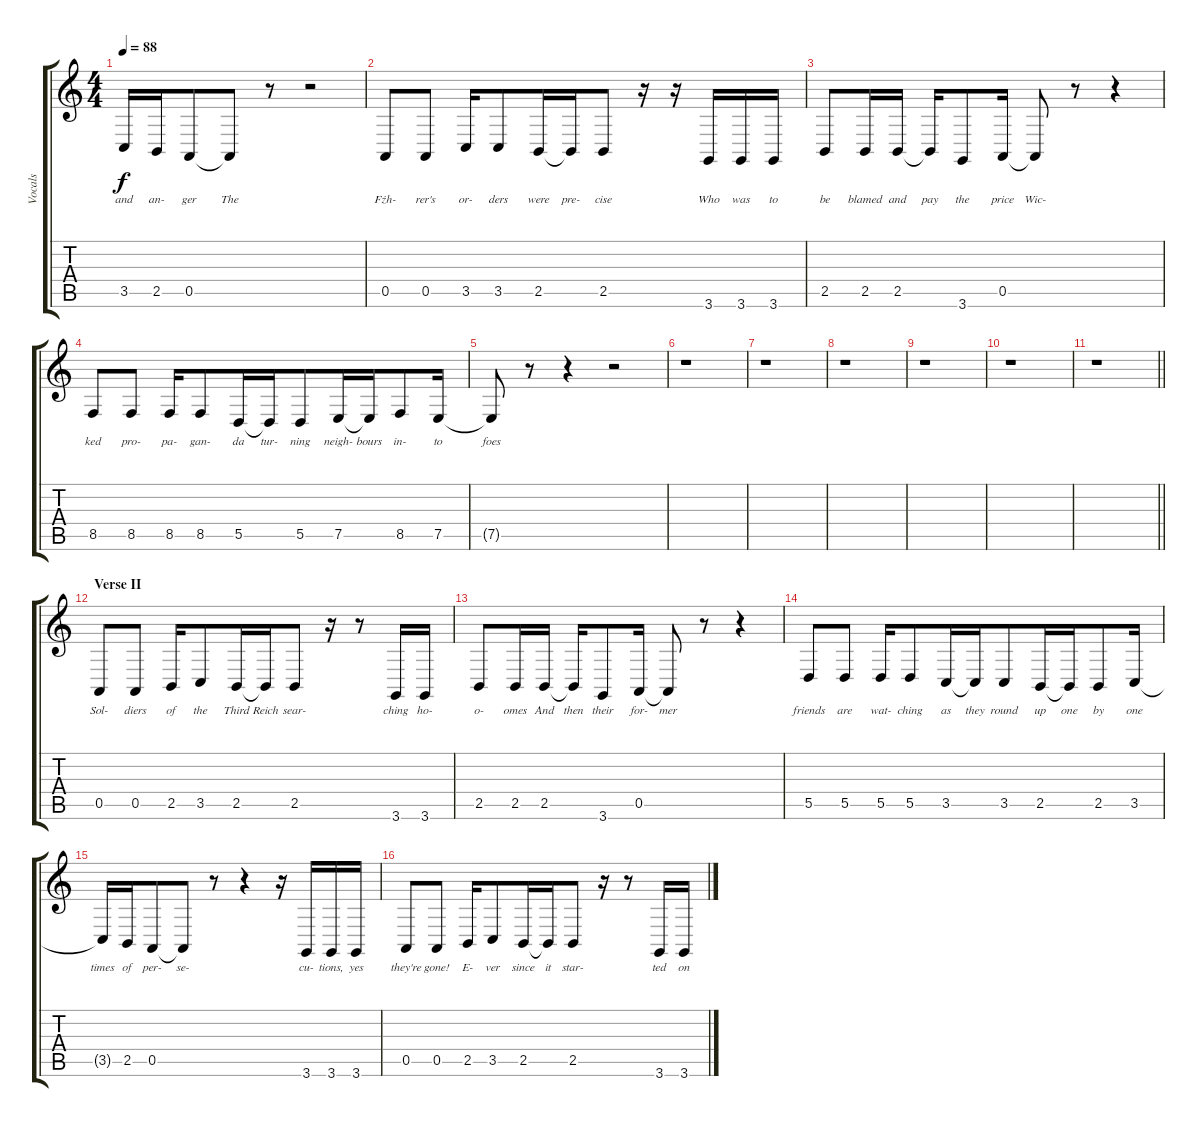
\track ("Vocals" "Vocals") {instrument tenorsax}
\staff {score tabs}
\tuning (E4 B3 G3 D3 A2 E2) {hide}
\ts (4 4)
\tempo 88
\clef g2
\ks aminor
3.5{t}.16{lyrics (0 "and") lyrics (1 "") lyrics (2 "") lyrics (3 "") lyrics (4 "") dy f beam merge} 2.5.16{lyrics (0 "an-") lyrics (1 "") lyrics (2 "") lyrics (3 "") lyrics (4 "") beam merge} 0.5.8{lyrics (0 "ger") lyrics (1 "") lyrics (2 "") lyrics (3 "") lyrics (4 "") beam merge} 0.5{t}.8{lyrics (0 "The") lyrics (1 "") lyrics (2 "") lyrics (3 "") lyrics (4 "")} r.8{beam merge} r.2 |
0.5.8{lyrics (0 "Fźh-") lyrics (1 "") lyrics (2 "") lyrics (3 "") lyrics (4 "")} 0.5.8{lyrics (0 "rer's") lyrics (1 "") lyrics (2 "") lyrics (3 "") lyrics (4 "")} 3.5.16{lyrics (0 "or-") lyrics (1 "") lyrics (2 "") lyrics (3 "") lyrics (4 "")} 3.5.8{lyrics (0 "ders") lyrics (1 "") lyrics (2 "") lyrics (3 "") lyrics (4 "") beam merge} 2.5.16{lyrics (0 "were") lyrics (1 "") lyrics (2 "") lyrics (3 "") lyrics (4 "") beam merge} 2.5{t}.16{lyrics (0 "pre-") lyrics (1 "") lyrics (2 "") lyrics (3 "") lyrics (4 "") beam merge} 2.5.8{lyrics (0 "cise") lyrics (1 "") lyrics (2 "") lyrics (3 "") lyrics (4 "")} r.16{beam merge} r.16{beam merge} 3.6.16{lyrics (0 "Who") lyrics (1 "") lyrics (2 "") lyrics (3 "") lyrics (4 "")} 3.6.16{lyrics (0 "was") lyrics (1 "") lyrics (2 "") lyrics (3 "") lyrics (4 "") beam merge} 3.6.16{lyrics (0 "to") lyrics (1 "") lyrics (2 "") lyrics (3 "") lyrics (4 "")} |
2.5.8{lyrics (0 "be") lyrics (1 "") lyrics (2 "") lyrics (3 "") lyrics (4 "") beam merge} 2.5.16{lyrics (0 "blamed") lyrics (1 "") lyrics (2 "") lyrics (3 "") lyrics (4 "")} 2.5.16{lyrics (0 "and") lyrics (1 "") lyrics (2 "") lyrics (3 "") lyrics (4 "")} 2.5{t}.16{lyrics (0 "pay") lyrics (1 "") lyrics (2 "") lyrics (3 "") lyrics (4 "")} 3.6.8{lyrics (0 "the") lyrics (1 "") lyrics (2 "") lyrics (3 "") lyrics (4 "") beam merge} 0.5.16{lyrics (0 "price") lyrics (1 "") lyrics (2 "") lyrics (3 "") lyrics (4 "")} 0.5{t}.8{lyrics (0 "Wic-") lyrics (1 "") lyrics (2 "") lyrics (3 "") lyrics (4 "")} r.8 r.4 |
8.5.8{lyrics (0 "ked") lyrics (1 "") lyrics (2 "") lyrics (3 "") lyrics (4 "")} 8.5.8{lyrics (0 "pro-") lyrics (1 "") lyrics (2 "") lyrics (3 "") lyrics (4 "")} 8.5.16{lyrics (0 "pa-") lyrics (1 "") lyrics (2 "") lyrics (3 "") lyrics (4 "")} 8.5.8{lyrics (0 "gan-") lyrics (1 "") lyrics (2 "") lyrics (3 "") lyrics (4 "") beam merge} 5.5.16{lyrics (0 "da") lyrics (1 "") lyrics (2 "") lyrics (3 "") lyrics (4 "") beam merge} 5.5{t}.16{lyrics (0 "tur-") lyrics (1 "") lyrics (2 "") lyrics (3 "") lyrics (4 "")} 5.5.8{lyrics (0 "ning") lyrics (1 "") lyrics (2 "") lyrics (3 "") lyrics (4 "")} 7.5.16{lyrics (0 "neigh-") lyrics (1 "") lyrics (2 "") lyrics (3 "") lyrics (4 "") beam merge} 7.5{t}.16{lyrics (0 "bours") lyrics (1 "") lyrics (2 "") lyrics (3 "") lyrics (4 "") beam merge} 8.5.8{lyrics (0 "in-") lyrics (1 "") lyrics (2 "") lyrics (3 "") lyrics (4 "") beam merge} 7.5.16{lyrics (0 "to") lyrics (1 "") lyrics (2 "") lyrics (3 "") lyrics (4 "")} |
7.5{t}.8{lyrics (0 "foes") lyrics (1 "") lyrics (2 "") lyrics (3 "") lyrics (4 "") beam merge} r.8{beam merge} r.4{beam merge} r.2 |
r.1 |
r.1 |
r.1 |
r.1 |
r.1 |
\barLineRight lightlight
r.1 |
\section ("" "Verse II")
0.5.8{lyrics (0 "Sol-") lyrics (1 "") lyrics (2 "") lyrics (3 "") lyrics (4 "")} 0.5.8{lyrics (0 "diers") lyrics (1 "") lyrics (2 "") lyrics (3 "") lyrics (4 "")} 2.5.16{lyrics (0 "of") lyrics (1 "") lyrics (2 "") lyrics (3 "") lyrics (4 "")} 3.5.8{lyrics (0 "the") lyrics (1 "") lyrics (2 "") lyrics (3 "") lyrics (4 "") beam merge} 2.5.16{lyrics (0 "Third") lyrics (1 "") lyrics (2 "") lyrics (3 "") lyrics (4 "") beam merge} 2.5{t}.16{lyrics (0 "Reich") lyrics (1 "") lyrics (2 "") lyrics (3 "") lyrics (4 "") beam merge} 2.5.8{lyrics (0 "sear-") lyrics (1 "") lyrics (2 "") lyrics (3 "") lyrics (4 "")} r.16{beam merge} r.8 3.6.16{lyrics (0 "ching") lyrics (1 "") lyrics (2 "") lyrics (3 "") lyrics (4 "")} 3.6.16{lyrics (0 "ho-") lyrics (1 "") lyrics (2 "") lyrics (3 "") lyrics (4 "")} |
2.5.8{lyrics (0 "o-") lyrics (1 "") lyrics (2 "") lyrics (3 "") lyrics (4 "") beam merge} 2.5.16{lyrics (0 "omes") lyrics (1 "") lyrics (2 "") lyrics (3 "") lyrics (4 "")} 2.5.16{lyrics (0 "And") lyrics (1 "") lyrics (2 "") lyrics (3 "") lyrics (4 "")} 2.5{t}.16{lyrics (0 "then") lyrics (1 "") lyrics (2 "") lyrics (3 "") lyrics (4 "")} 3.6.8{lyrics (0 "their") lyrics (1 "") lyrics (2 "") lyrics (3 "") lyrics (4 "") beam merge} 0.5.16{lyrics (0 "for-") lyrics (1 "") lyrics (2 "") lyrics (3 "") lyrics (4 "")} 0.5{t}.8{lyrics (0 "mer") lyrics (1 "") lyrics (2 "") lyrics (3 "") lyrics (4 "")} r.8 r.4 |
5.5.8{lyrics (0 "friends") lyrics (1 "") lyrics (2 "") lyrics (3 "") lyrics (4 "")} 5.5.8{lyrics (0 "are") lyrics (1 "") lyrics (2 "") lyrics (3 "") lyrics (4 "")} 5.5.16{lyrics (0 "wat-") lyrics (1 "") lyrics (2 "") lyrics (3 "") lyrics (4 "")} 5.5.8{lyrics (0 "ching") lyrics (1 "") lyrics (2 "") lyrics (3 "") lyrics (4 "") beam merge} 3.5.16{lyrics (0 "as") lyrics (1 "") lyrics (2 "") lyrics (3 "") lyrics (4 "") beam merge} 3.5{t}.16{lyrics (0 "they") lyrics (1 "") lyrics (2 "") lyrics (3 "") lyrics (4 "")} 3.5.8{lyrics (0 "round") lyrics (1 "") lyrics (2 "") lyrics (3 "") lyrics (4 "")} 2.5.16{lyrics (0 "up") lyrics (1 "") lyrics (2 "") lyrics (3 "") lyrics (4 "") beam merge} 2.5{t}.16{lyrics (0 "one") lyrics (1 "") lyrics (2 "") lyrics (3 "") lyrics (4 "") beam merge} 2.5.8{lyrics (0 "by") lyrics (1 "") lyrics (2 "") lyrics (3 "") lyrics (4 "") beam merge} 3.5.16{lyrics (0 "one") lyrics (1 "") lyrics (2 "") lyrics (3 "") lyrics (4 "")} |
3.5{t}.16{lyrics (0 "times") lyrics (1 "") lyrics (2 "") lyrics (3 "") lyrics (4 "") beam merge} 2.5.16{lyrics (0 "of") lyrics (1 "") lyrics (2 "") lyrics (3 "") lyrics (4 "") beam merge} 0.5.8{lyrics (0 "per-") lyrics (1 "") lyrics (2 "") lyrics (3 "") lyrics (4 "") beam merge} 0.5{t}.8{lyrics (0 "se-") lyrics (1 "") lyrics (2 "") lyrics (3 "") lyrics (4 "")} r.8{beam merge} r.4{beam merge} r.16{beam merge} 3.6.16{lyrics (0 "cu-") lyrics (1 "") lyrics (2 "") lyrics (3 "") lyrics (4 "") beam merge} 3.6.16{lyrics (0 "tions,") lyrics (1 "") lyrics (2 "") lyrics (3 "") lyrics (4 "")} 3.6.16{lyrics (0 "yes") lyrics (1 "") lyrics (2 "") lyrics (3 "") lyrics (4 "")} |
0.5.8{lyrics (0 "they're") lyrics (1 "") lyrics (2 "") lyrics (3 "") lyrics (4 "")} 0.5.8{lyrics (0 "gone!") lyrics (1 "") lyrics (2 "") lyrics (3 "") lyrics (4 "")} 2.5.16{lyrics (0 "E-") lyrics (1 "") lyrics (2 "") lyrics (3 "") lyrics (4 "")} 3.5.8{lyrics (0 "ver") lyrics (1 "") lyrics (2 "") lyrics (3 "") lyrics (4 "") beam merge} 2.5.16{lyrics (0 "since") lyrics (1 "") lyrics (2 "") lyrics (3 "") lyrics (4 "") beam merge} 2.5{t}.16{lyrics (0 "it") lyrics (1 "") lyrics (2 "") lyrics (3 "") lyrics (4 "") beam merge} 2.5.8{lyrics (0 "star-") lyrics (1 "") lyrics (2 "") lyrics (3 "") lyrics (4 "")} r.16{beam merge} r.8 3.6.16{lyrics (0 "ted") lyrics (1 "") lyrics (2 "") lyrics (3 "") lyrics (4 "")} 3.6.16{lyrics (0 "on") lyrics (1 "") lyrics (2 "") lyrics (3 "") lyrics (4 "")}
